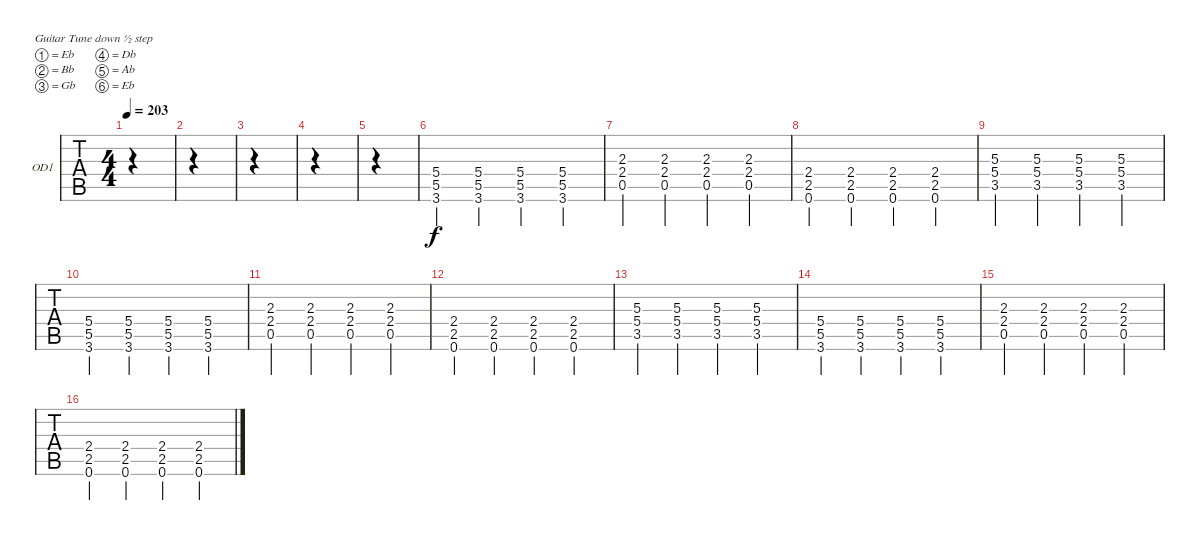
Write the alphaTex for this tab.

\defaultSystemsLayout 4
\bracketExtendMode groupsimilarinstruments
\firstSystemTrackNameOrientation horizontal
\otherSystemsTrackNameOrientation horizontal
\track ("Extra Guitar One" "OD1") {instrument distortionguitar}
\staff {tabs}
\tuning (Eb4 Bb3 Gb3 Db3 Ab2 Eb2)
\ts (4 4)
\tempo 203
\clef g2
\ks c
|
|
|
|
|
(3.6 5.5 5.4).4{dy f} (3.6 5.5 5.4).4 (3.6 5.5 5.4).4 (3.6 5.5 5.4).4 |
(0.5 2.4 2.3).4 (0.5 2.4 2.3).4 (0.5 2.4 2.3).4 (0.5 2.4 2.3).4 |
(0.6 2.5 2.4).4 (0.6 2.5 2.4).4 (0.6 2.5 2.4).4 (0.6 2.5 2.4).4 |
(3.5 5.4 5.3).4 (3.5 5.4 5.3).4 (3.5 5.4 5.3).4 (3.5 5.4 5.3).4 |
(3.6 5.5 5.4).4 (3.6 5.5 5.4).4 (3.6 5.5 5.4).4 (3.6 5.5 5.4).4 |
(0.5 2.4 2.3).4 (0.5 2.4 2.3).4 (0.5 2.4 2.3).4 (0.5 2.4 2.3).4 |
(0.6 2.5 2.4).4 (0.6 2.5 2.4).4 (0.6 2.5 2.4).4 (0.6 2.5 2.4).4 |
(3.5 5.4 5.3).4 (3.5 5.4 5.3).4 (3.5 5.4 5.3).4 (3.5 5.4 5.3).4 |
(3.6 5.5 5.4).4 (3.6 5.5 5.4).4 (3.6 5.5 5.4).4 (3.6 5.5 5.4).4 |
(0.5 2.4 2.3).4 (0.5 2.4 2.3).4 (0.5 2.4 2.3).4 (0.5 2.4 2.3).4 |
(0.6 2.5 2.4).4 (0.6 2.5 2.4).4 (0.6 2.5 2.4).4 (0.6 2.5 2.4).4
